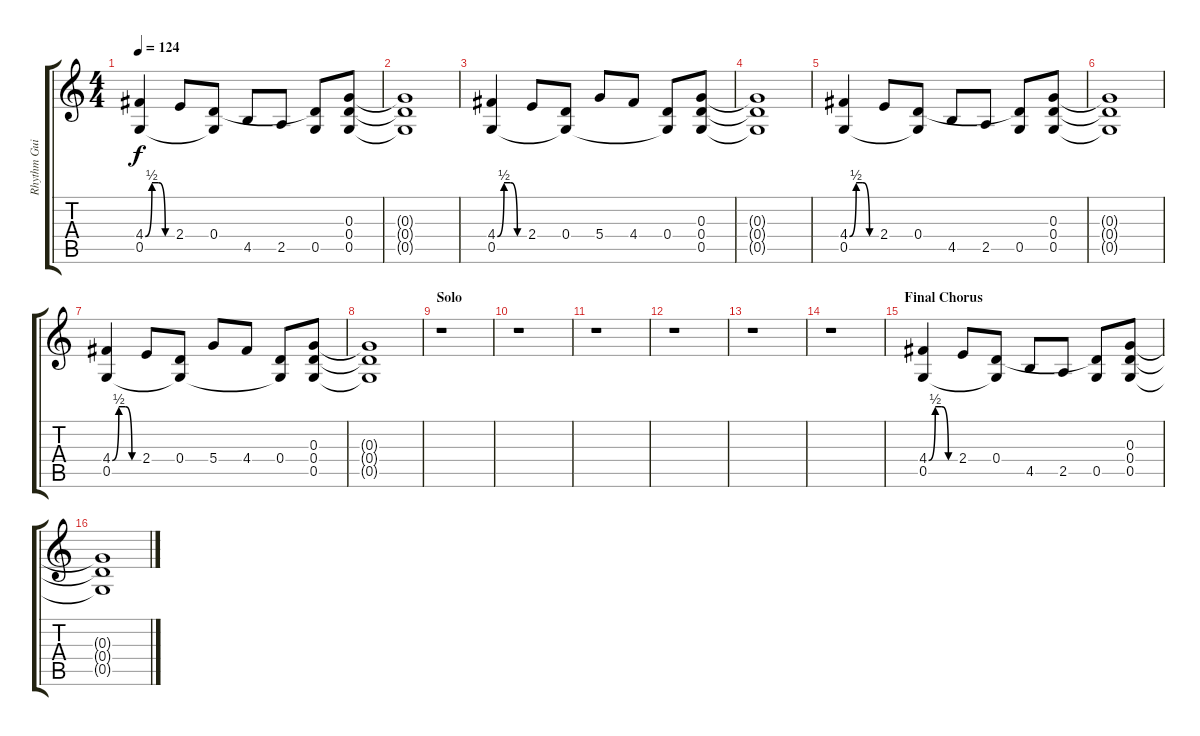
\track ("Rhythm Guitar - Open G" "Rhythm Gui") {instrument overdrivenguitar}
\staff {score tabs}
\tuning (D4 B3 G3 D3 G2 D2) {hide}
\ts (4 4)
\tempo 124
\clef g2
\ks c
(4.4{be (custom 0 0 15 2 30 2 45 0 60 0)} 0.5).4{dy f} 2.4.8 (0.4 0.5{t}).8 4.5.8 2.5.8 (0.4{t} 0.5).8 (0.3 0.4 0.5).8 |
(0.3{t} 0.4{t} 0.5{t}).1 |
(4.4{be (custom 0 0 15 2 30 2 45 0 60 0)} 0.5).4 2.4.8 (0.4 0.5{t}).8 5.4.8 4.4.8 (0.4 0.5{t}).8 (0.3 0.4 0.5).8 |
(0.3{t} 0.4{t} 0.5{t}).1 |
(4.4{be (custom 0 0 15 2 30 2 45 0 60 0)} 0.5).4 2.4.8 (0.4 0.5{t}).8 4.5.8 2.5.8 (0.4{t} 0.5).8 (0.3 0.4 0.5).8 |
(0.3{t} 0.4{t} 0.5{t}).1 |
(4.4{be (custom 0 0 15 2 30 2 45 0 60 0)} 0.5).4 2.4.8 (0.4 0.5{t}).8 5.4.8 4.4.8 (0.4 0.5{t}).8 (0.3 0.4 0.5).8 |
(0.3{t} 0.4{t} 0.5{t}).1 |
\section ("" "Solo")
r.1 |
r.1 |
r.1 |
r.1 |
r.1 |
r.1 |
\section ("" "Final Chorus")
(4.4{be (custom 0 0 15 2 30 2 45 0 60 0)} 0.5).4 2.4.8 (0.4 0.5{t}).8 4.5.8 2.5.8 (0.4{t} 0.5).8 (0.3 0.4 0.5).8 |
(0.3{t} 0.4{t} 0.5{t}).1
